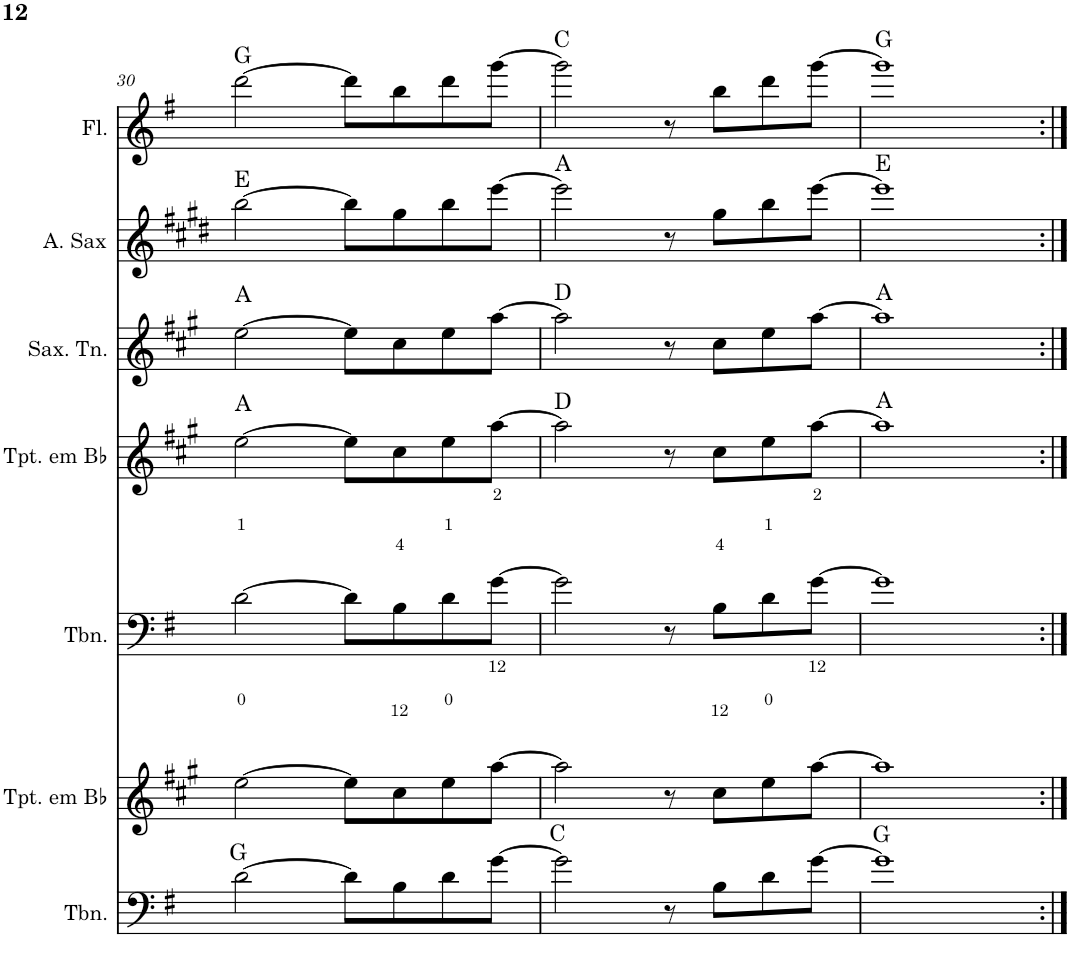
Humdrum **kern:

**kern	**harte	**kern	**kern	**kern	**harte	**kern	**harte	**kern	**harte	**kern	**harte
*part7	*part7	*part6	*part5	*part4	*part4	*part3	*part3	*part2	*part2	*part1	*part1
*staff7	*	*staff6	*staff5	*staff4	*	*staff3	*	*staff2	*	*staff1	*
*I"Trombone	*	*I"Trompete em Bb	*I"Trombone	*I"Trompete em Bb	*	*I"Saxofone Tenor	*	*I"Saxofone Alto	*	*I"Flauta Transversal	*
*I'Tbn.	*	*I'Tpt. em Bb	*I'Tbn.	*I'Tpt. em Bb	*	*I'Sax. Tn.	*	*	*	*I'Fl.	*
!!LO:PB:g=z
*clefF4	*	*clefG2	*clefF4	*clefG2	*	*clefG2	*	*clefG2	*	*clefG2	*
*	*	*Trd1c2	*	*Trd1c2	*	*Trd8c14	*	*Trd5c9	*	*	*
*k[f#]	*	*k[f#c#g#]	*k[f#]	*k[f#c#g#]	*	*k[f#c#g#]	*	*k[f#c#g#d#]	*	*k[f#]	*
*G:	*	*A:	*G:	*A:	*	*A:	*	*E:	*	*G:	*
*M4/4	*	*M4/4	*M4/4	*M4/4	*	*M4/4	*	*M4/4	*	*M4/4	*
=30	=30	=30	=30	=30	=30	=30	=30	=30	=30	=30	=30
[2d\	G:maj	[2ee\	[2d\	[2ee\	A:maj	[2ee\	A:maj	[2bb\	E:maj	[2ddd\	G:maj
8d\L]	.	8ee\L]	8d\L]	8ee\L]	.	8ee\L]	.	8bb\L]	.	8ddd\L]	.
8B\	.	8cc#\	8B\	8cc#\	.	8cc#\	.	8gg#\	.	8bb\	.
8d\	.	8ee\	8d\	8ee\	.	8ee\	.	8bb\	.	8ddd\	.
[8g\J	.	[8aa\J	[8g\J	[8aa\J	.	[8aa\J	.	[8eee\J	.	[8ggg\J	.
=31	=31	=31	=31	=31	=31	=31	=31	=31	=31	=31	=31
2g\]	C:maj	2aa\]	2g\]	2aa\]	D:maj	2aa\]	D:maj	2eee\]	A:maj	2ggg\]	C:maj
8r	.	8r	8r	8r	.	8r	.	8r	.	8r	.
8B\L	.	8cc#\L	8B\L	8cc#\L	.	8cc#\L	.	8gg#\L	.	8bb\L	.
8d\	.	8ee\	8d\	8ee\	.	8ee\	.	8bb\	.	8ddd\	.
[8g\J	.	[8aa\J	[8g\J	[8aa\J	.	[8aa\J	.	[8eee\J	.	[8ggg\J	.
=32	=32	=32	=32	=32	=32	=32	=32	=32	=32	=32	=32
1g]	G:maj	1aa]	1g]	1aa]	A:maj	1aa]	A:maj	1eee]	E:maj	1ggg]	G:maj
=:|!	=:|!	=:|!	=:|!	=:|!	=:|!	=:|!	=:|!	=:|!	=:|!	=:|!	=:|!
*-	*-	*-	*-	*-	*-	*-	*-	*-	*-	*-	*-
